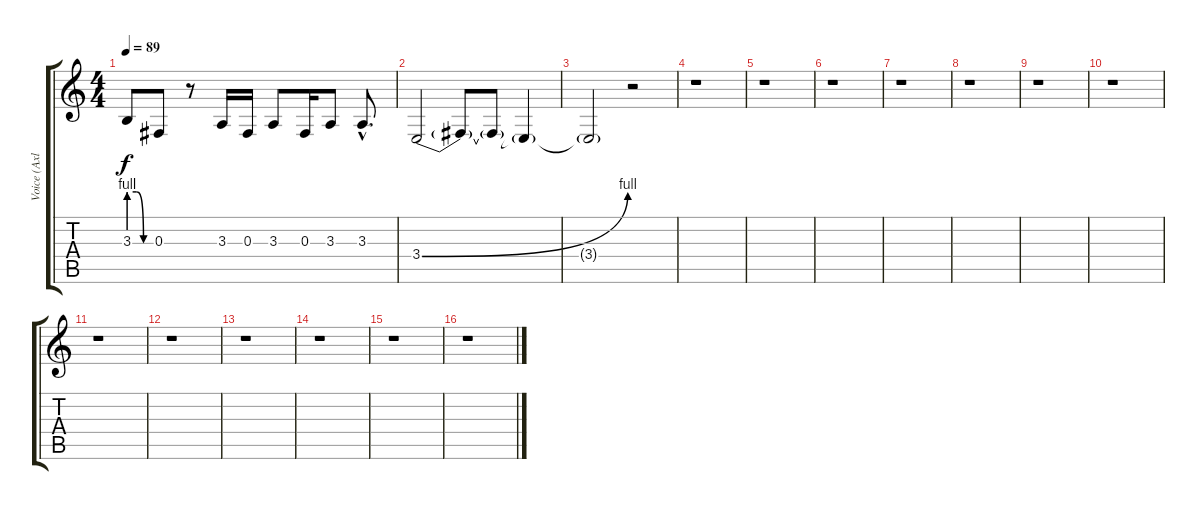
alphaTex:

\track ("Voice (Axl)" "Voice (Axl") {instrument lead2sawtooth}
\staff {score tabs}
\tuning (Eb4 Bb3 Gb3 Db3 Ab2 Eb2) {hide}
\ts (4 4)
\tempo 89
\clef g2
\ks c
3.3{be (custom 0 4 20 4 40 0 60 0)}.8{dy f} 0.3.8 r.8 3.3.16 0.3.16 3.3.8 0.3.16 3.3.8 3.3{hac}.8{d} |
3.4{be (bend 0 0 60 4)}.2 3.4{t}.8 3.4{t}.8 3.4{t}.4 |
3.4{t}.2 r.2 |
r.1 |
r.1 |
r.1 |
r.1 |
r.1 |
r.1 |
r.1 |
r.1 |
r.1 |
r.1 |
r.1 |
r.1 |
r.1
